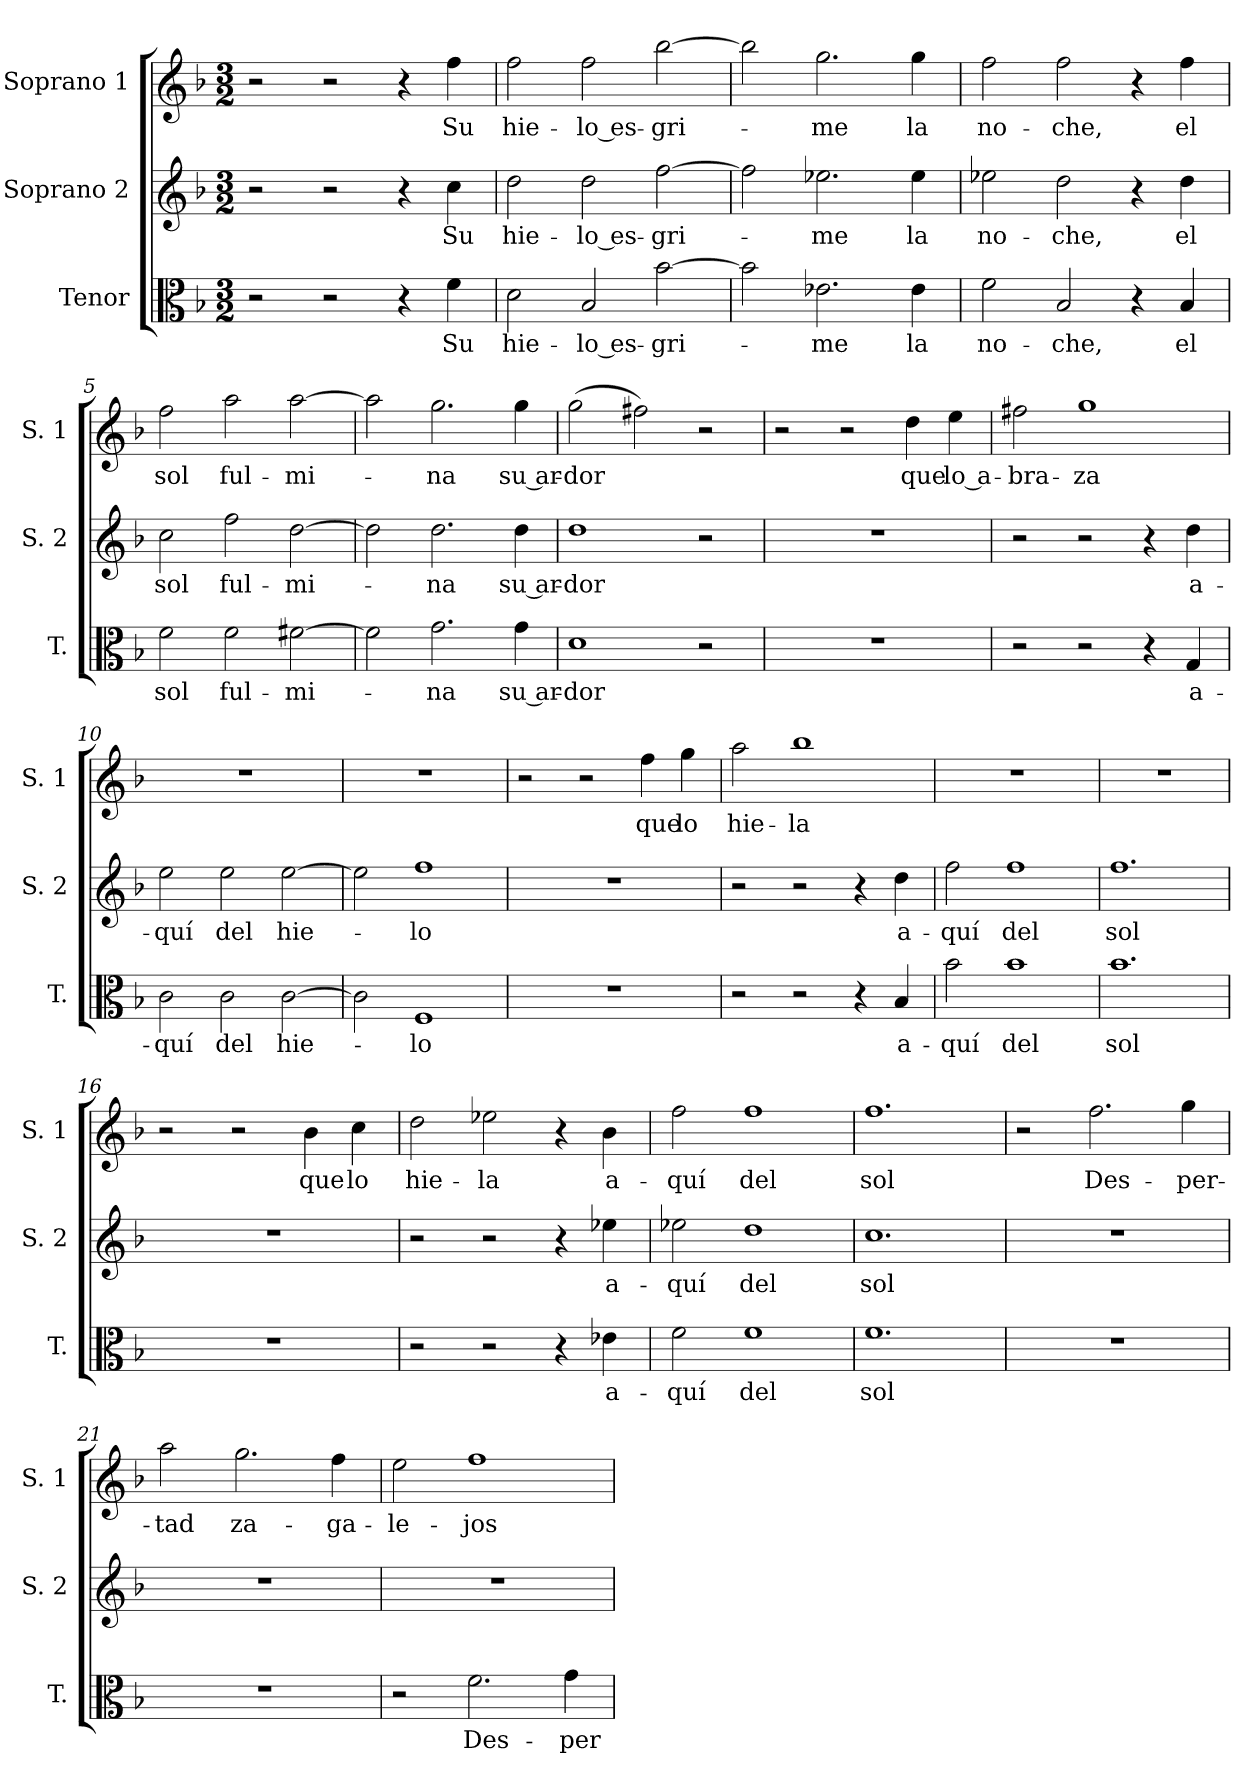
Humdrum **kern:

**kern	**text	**kern	**text	**kern	**text
*part3	*part3	*part2	*part2	*part1	*part1
*staff3	*staff3	*staff2	*staff2	*staff1	*staff1
*I"Tenor	*	*I"Soprano 2	*	*I"Soprano 1	*
*I'T.	*	*I'S. 2	*	*I'S. 1	*
*clefC3	*	*clefG2	*	*clefG2	*
*k[b-]	*	*k[b-]	*	*k[b-]	*
*M3/2	*	*M3/2	*	*M3/2	*
=1	=1	=1	=1	=1	=1
2r	.	2r	.	2r	.
2r	.	2r	.	2r	.
4r	.	4r	.	4r	.
4f	Su	4cc	Su	4ff	Su
=2	=2	=2	=2	=2	=2
2d	hie-	2dd	hie-	2ff	hie-
2B-	-lo es-	2dd	-lo es-	2ff	-lo es-
[2b-	-gri-	[2ff	-gri-	[2bb-	-gri-
=3	=3	=3	=3	=3	=3
2b-]	.	2ff]	.	2bb-]	.
2.e-X	-me	2.ee-X	-me	2.gg	-me
4e-	la	4ee-	la	4gg	la
=4	=4	=4	=4	=4	=4
2f	no-	2ee-X	no-	2ff	no-
2B-	-che,	2dd	-che,	2ff	-che,
4r	.	4r	.	4r	.
4B-	el	4dd	el	4ff	el
=5	=5	=5	=5	=5	=5
2f	sol	2cc	sol	2ff	sol
2f	ful-	2ff	ful-	2aa	ful-
[2f#X	-mi-	[2dd	-mi-	[2aa	-mi-
=6	=6	=6	=6	=6	=6
2f#]	.	2dd]	.	2aa]	.
2.g	-na	2.dd	-na	2.gg	-na
4g	su ar-	4dd	su ar-	4gg	su ar-
=7	=7	=7	=7	=7	=7
1d	-dor	1dd	-dor	(2gg	-dor
.	.	.	.	2ff#X)	.
2r	.	2r	.	2r	.
=8	=8	=8	=8	=8	=8
1.r	.	1.r	.	2r	.
.	.	.	.	2r	.
.	.	.	.	4dd	que
.	.	.	.	4ee	lo a-
=9	=9	=9	=9	=9	=9
2r	.	2r	.	2ff#X	-bra-
2r	.	2r	.	1gg	-za
4r	.	4r	.	.	.
4G	-a-	4dd	-a-	.	.
=10	=10	=10	=10	=10	=10
2c	-quí	2ee	-quí	1.r	.
2c	del	2ee	del	.	.
[2c	hie-	[2ee	hie-	.	.
=11	=11	=11	=11	=11	=11
2c]	.	2ee]	.	1.r	.
1F	-lo	1ff	-lo	.	.
=12	=12	=12	=12	=12	=12
1.r	.	1.r	.	2r	.
.	.	.	.	2r	.
.	.	.	.	4ff	que
.	.	.	.	4gg	lo
=13	=13	=13	=13	=13	=13
2r	.	2r	.	2aa	hie-
2r	.	2r	.	1bb-	-la
4r	.	4r	.	.	.
4B-	a-	4dd	a-	.	.
=14	=14	=14	=14	=14	=14
2b-	-quí	2ff	-quí	1.r	.
1b-	del	1ff	del	.	.
=15	=15	=15	=15	=15	=15
1.b-	sol	1.ff	sol	1.r	.
=16	=16	=16	=16	=16	=16
1.r	.	1.r	.	2r	.
.	.	.	.	2r	.
.	.	.	.	4b-	que
.	.	.	.	4cc	lo
=17	=17	=17	=17	=17	=17
2r	.	2r	.	2dd	hie-
2r	.	2r	.	2ee-X	-la
4r	.	4r	.	4r	.
4e-X	a-	4ee-X	a-	4b-	a-
=18	=18	=18	=18	=18	=18
2f	-quí	2ee-X	-quí	2ff	-quí
1f	del	1dd	del	1ff	del
=19	=19	=19	=19	=19	=19
1.f	sol	1.cc	sol	1.ff	sol
=20	=20	=20	=20	=20	=20
1.r	.	1.r	.	2r	.
.	.	.	.	2.ff	Des-
.	.	.	.	4gg	-per-
=21	=21	=21	=21	=21	=21
1.r	.	1.r	.	2aa	-tad
.	.	.	.	2.gg	za-
.	.	.	.	4ff	-ga-
=22	=22	=22	=22	=22	=22
2r	.	1.r	.	2ee	-le-
2.f	Des-	.	.	1ff	-jos
4g	-per-	.	.	.	.
=	=	=	=	=	=
*-	*-	*-	*-	*-	*-
